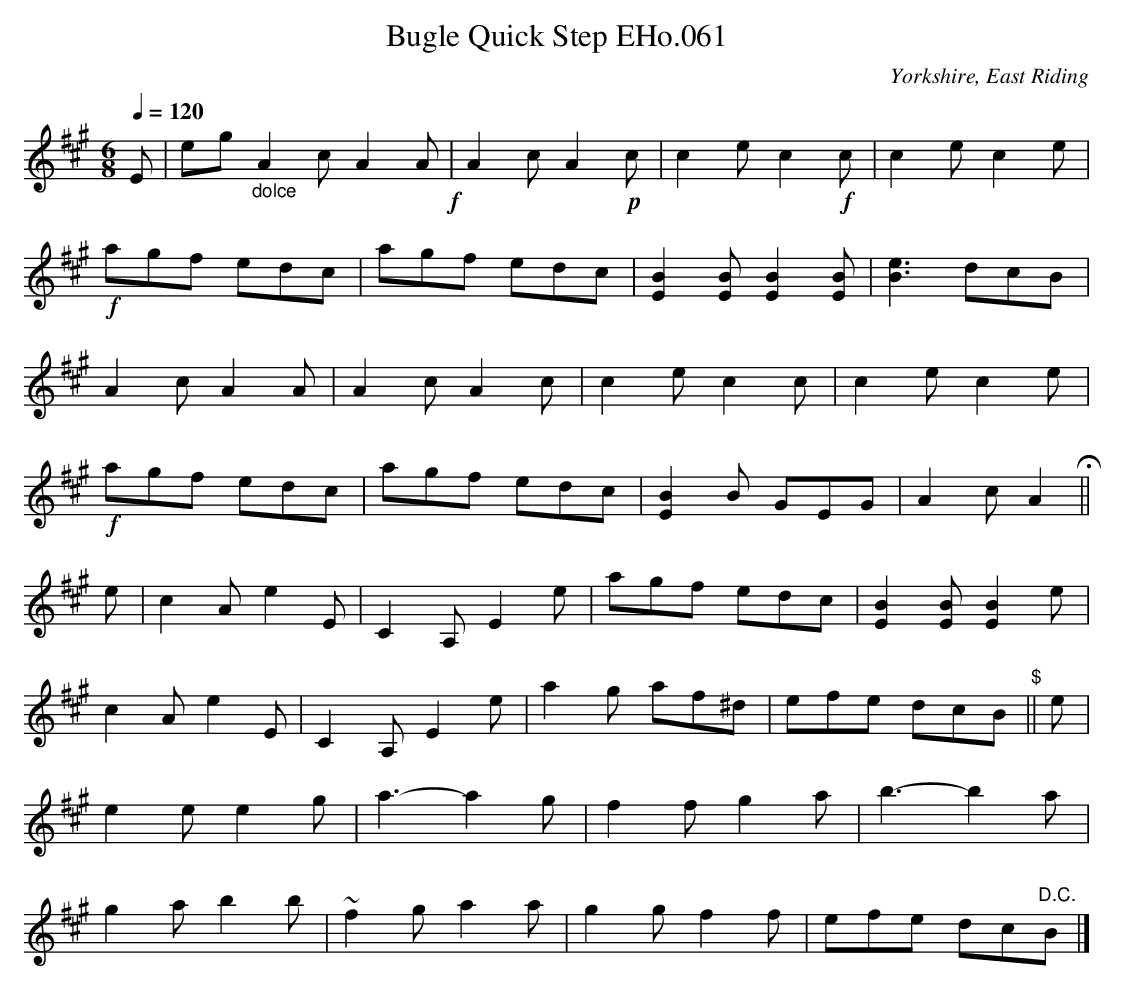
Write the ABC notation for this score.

X:1
T:Bugle Quick Step EHo.061
M:6/8
L:1/8
Q:1/4=120
O:Yorkshire, East Riding
K:A
E|segno"_dolce"A2cA2A!f!|A2cA2!p!c|c2ec2!f!c|c2ec2e|
!f!agf edc|agf edc|[B2E2][BE][B2E2][BE|]|[e3B3]dcB|
A2cA2A|A2cA2c|c2ec2c|c2ec2e|
!f!agf edc|agf edc|[B2E2]B GEG|A2c A2H||
e|c2Ae2E|C2A,E2e|agf edc|[B2E2][BE][B2E2]e|
c2Ae2E|C2A,E2e|a2g af^d|efe dcB"$"||e|
e2ee2g|a3-a2g|f2fg2a|b3-b2 a|
g2ab2b|~f2ga2a|g2gf2f|efe dc"D.C."B|]
